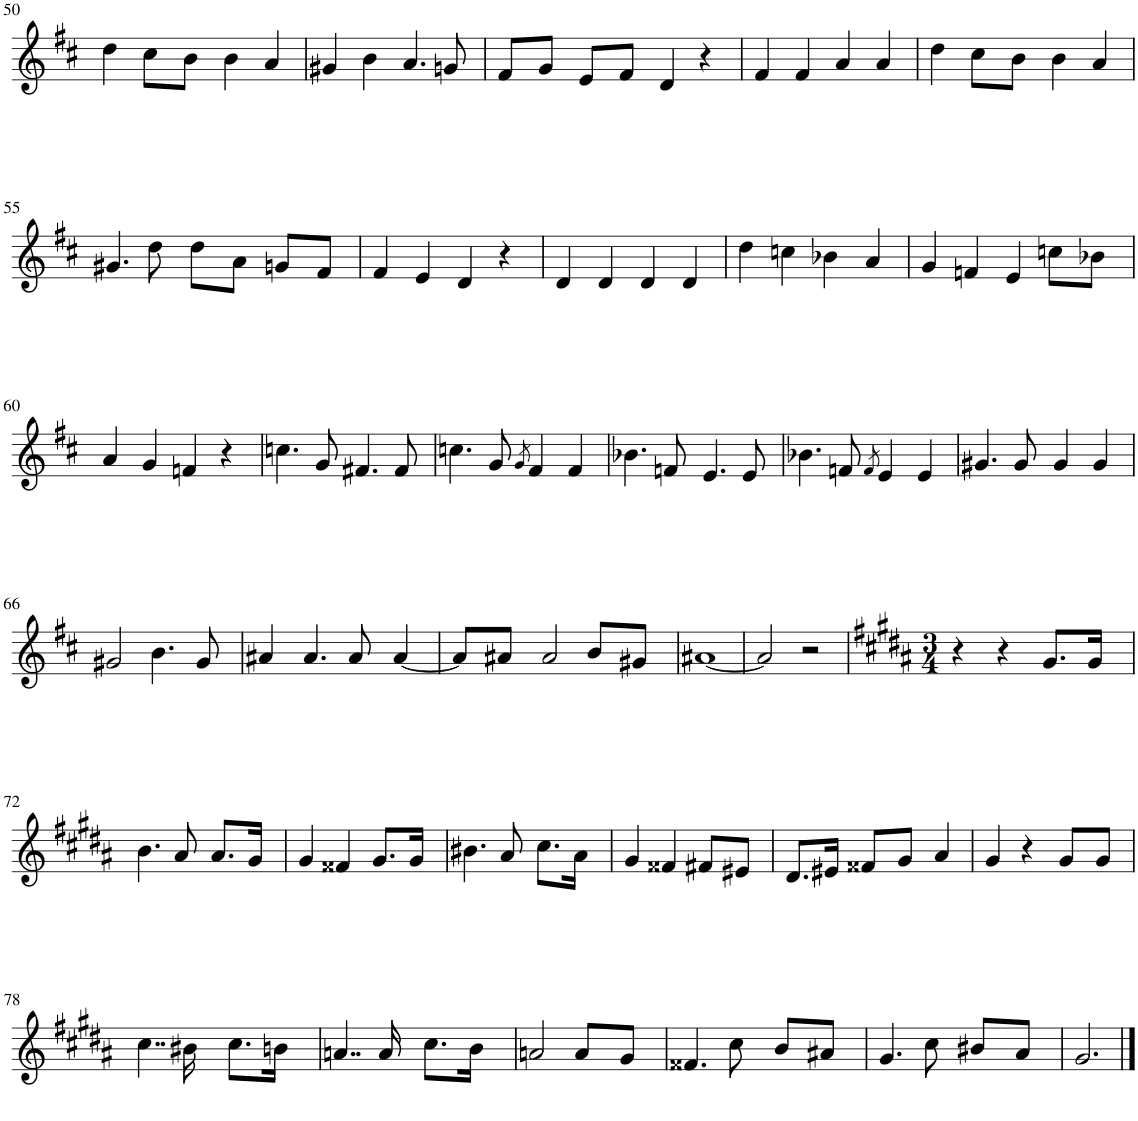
**kern
*part1
*staff1
*I"Piano
*I'Pno
!!LO:PB:g=z
*clefG2
*k[f#c#]
*M4/4
=50
4dd\
8cc#\L
8b\J
4b\
4a/
=51
4g#X/
4b\
4.a/
8gn/
=52
8f#/L
8g/J
8e/L
8f#/J
4d/
4r
=53
4f#/
4f#/
4a/
4a/
=54
4dd\
8cc#\L
8b\J
4b\
4a/
!!LO:LB:g=z
=55
4.g#X/
8dd\
8dd\L
8a\J
8gn/L
8f#/J
=56
4f#/
4e/
4d/
4r
=57
4d/
4d/
4d/
4d/
=58
4dd\
4ccn\
4b-X\
4a/
=59
4g/
4fn/
4e/
8ccn\L
8b-X\J
!!LO:LB:g=z
=60
4a/
4g/
4fn/
4r
=61
4.ccn\
8g/
4.f#X/
8f#/
=62
4.ccn\
8g/
8qg/
4f#/
4f#/
=63
4.b-X\
8fn/
4.e/
8e/
=64
4.b-X\
8fn/
8qf/
4e/
4e/
=65
4.g#X/
8g#/
4g#/
4g#/
!!LO:LB:g=z
=66
2g#X/
4.b\
8g#/
=67
4a#X/
4.a#/
8a#/
[4a#/
=68
8a#/L]
8a#X/J
2a#/
8b/L
8g#X/J
=69
[1a#X
=70
2a#/]
2r
=71
*k[f#c#g#d#a#]
*M3/4
4r
4r
8.g#/L
16g#/Jk
!!LO:LB:g=z
=72
4.b\
8a#/
8.a#/L
16g#/Jk
=73
4g#/
4f##X/
8.g#/L
16g#/Jk
=74
4.b#X\
8a#/
8.cc#\L
16a#\Jk
=75
4g#/
4f##X/
8f#X/L
8e#X/J
=76
8.d#/L
16e#X/Jk
8f##X/L
8g#/J
4a#/
=77
4g#/
4r
8g#/L
8g#/J
!!LO:LB:g=z
=78
4..cc#\
16b#X\
8.cc#\L
16bn\Jk
=79
4..an/
16a/
8.cc#\L
16b\Jk
=80
2an/
8a/L
8g#/J
=81
4.f##X/
8cc#\
8b/L
8a#X/J
=82
4.g#/
8cc#\
8b#X/L
8a#/J
=83
2.g#/
==
*-
